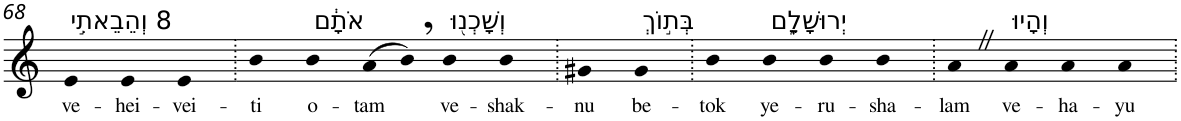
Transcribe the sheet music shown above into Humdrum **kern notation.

**kern	**text
*part1	*part1
*staff1	*staff1
*I"Piano	*
*I'Pno	*
!!LO:PB:g=z
*clefG2	*
*k[]	*
=68	=68
!LO:TX:a:t=8 וְהֵבֵאתִ֣י	!
!	!LO:LY:b
4e	ve-
!	!LO:LY:b
4e	-hei-
!	!LO:LY:b
4e	-vei-
=69.	=69.
!	!LO:LY:b
4b	-ti
!LO:TX:a:t=אֹתָ֔ם	!
!	!LO:LY:b
4b	o-
!	!LO:LY:b
(>8a	-tam
8b,)	.
!LO:TX:a:t=וְשָׁכְנ֖וּ	!
!	!LO:LY:b
4b	ve-
!	!LO:LY:b
4b	-shak-
=70.	=70.
!	!LO:LY:b
4g#X	-nu
!LO:TX:a:t=בְּת֣וֹךְ	!
!	!LO:LY:b
4g#	be-
=71.	=71.
!	!LO:LY:b
4b	-tok
!LO:TX:a:t=יְרוּשָׁלִָ֑ם	!
!	!LO:LY:b
4b	ye-
!	!LO:LY:b
4b	-ru-
!	!LO:LY:b
4b	-sha-
=72.	=72.
!	!LO:LY:b
4aZ	-lam
!LO:TX:a:t=וְהָיוּ	!
!	!LO:LY:b
4a	ve-
!	!LO:LY:b
4a	-ha-
!	!LO:LY:b
4a	-yu
=.	=.
*-	*-
